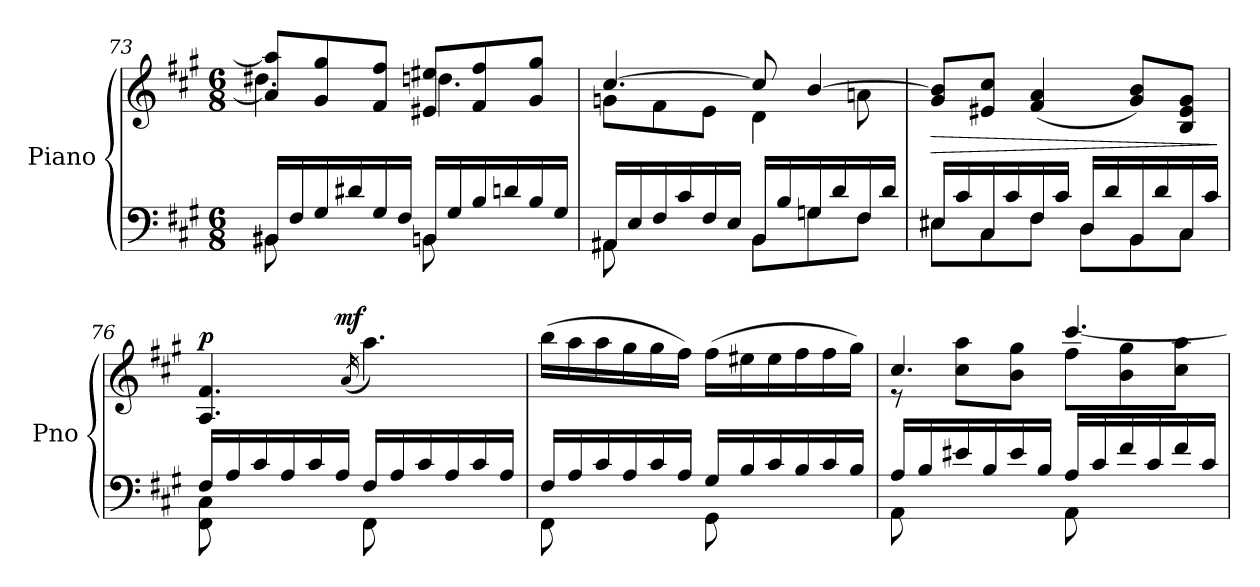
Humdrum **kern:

**kern	**kern	**dynam
*part1	*part1	*part1
*staff2	*staff1	*staff1/2
*I"Piano	*	*
*I'Pno	*	*
!!LO:LB:g=z
*clefF4	*clefG2	*
*k[f#c#g#]	*k[f#c#g#]	*
*M6/8	*M6/8	*
=73	=73	=73
*^	*^	*
16BB#X/LL	8BB#\	8a/] 8aa/]L	4.dd#X\	.
16F#/	.	.	.	.
16G#/	4ryy	8g#/ 8gg#/	.	.
16d#X/	.	.	.	.
16G#/	.	8f#/ 8ff#/J	.	.
16F#/JJ	.	.	.	.
16BBn/LL	8BB\	8e#X/ 8ee#X/L	4.ddn\	.
16G#/	.	.	.	.
16B/	4ryy	8f#/ 8ff#/	.	.
16dn/	.	.	.	.
16B/	.	8g#/ 8gg#/J	.	.
16G#/JJ	.	.	.	.
=74	=74	=74	=74	=74
16AA#X/LL	8AA#\	[4.cc#/	8gn\L	.
16E/	.	.	.	.
16F#/	4ryy	.	8f#\	.
16c#/	.	.	.	.
16F#/	.	.	8e\J	.
16E/JJ	.	.	.	.
16BB/LL	8BB\L	8cc#/]	4d\	.
16B/	.	.	.	.
16Gn/	8G\	[4b/	.	.
16d/	.	.	.	.
16F#/	8F#\J	.	8an\	.
16d/JJ	.	.	.	.
*	*	*v	*v	*
=75	=75	=75	=75
!	!	!	!LO:HP:b
16E#X/LL	8E#\L	8g#/ 8b/]L	>
16c#/	.	.	.
16C#/	8C#\	8e#X/ 8cc#/J	.
16c#/	.	.	.
16F#/	8F#\J	(<4f#/ 4a/	.
16c#/JJ	.	.	.
16D/LL	8D\L	.	.
16d/	.	.	.
16BB/	8BB\	8g#/ 8b/L)	.
16d/	.	.	.
16C#/	8C#\J	8B/ 8e#/ 8g#/J	.
16c#/JJ	.	.	.
*v	*v	*	*
.	.	]
!!LO:PB:g=z
=76	=76	=76
*^	*	*
!	!	!	!LO:DY:a
*	*	*^	*
16F#/LL	8FF#\ 8C#\	4.A/ 4.f#/	4ryy	p
16A/	.	.	.	.
16c#/	4ryy	.	.	.
16A/	.	.	.	.
16c#/	.	.	16ryy	.
!	!	!	!	!LO:DY:a
16A/JJ	.	.	4..ryy	mf
.	.	(<16qa/	.	.
16F#/LL	8FF#\	4.aa\)	.	.
16A/	.	.	.	.
16c#/	4ryy	.	.	.
16A/	.	.	.	.
16c#/	.	.	.	.
16A/JJ	.	.	.	.
*	*	*v	*v	*
=77	=77	=77	=77
16F#/LL	8FF#\	(>16bb\LL	.
16A/	.	16aa\	.
16c#/	4ryy	16aa\	.
16A/	.	16gg#\	.
16c#/	.	16gg#\	.
16A/JJ	.	16ff#\JJ)	.
16G#/LL	8GG#\	(>16ff#\LL	.
16B/	.	16ee#X\	.
16c#/	4ryy	16ee#\	.
16B/	.	16ff#\	.
16c#/	.	16ff#\	.
16B/JJ	.	16gg#\JJ)	.
=78	=78	=78	=78
*	*	*^	*
16A/LL	8AA\	4.cc#/	8r	.
16B/	.	.	.	.
16e#X/	4ryy	.	8cc#\ 8aa\L	.
16B/	.	.	.	.
16e#/	.	.	8b\ 8gg#\J	.
16B/JJ	.	.	.	.
16A/LL	8AA\	8ff#\L	[4.ccc#/	.
16c#/	.	.	.	.
16f#/	4ryy	8b\ 8gg#\	.	.
16c#/	.	.	.	.
16f#/	.	8cc#\ 8aa\J	.	.
16c#/JJ	.	.	.	.
*v	*v	*	*	*
*	*v	*v	*
=	=	=
*-	*-	*-
